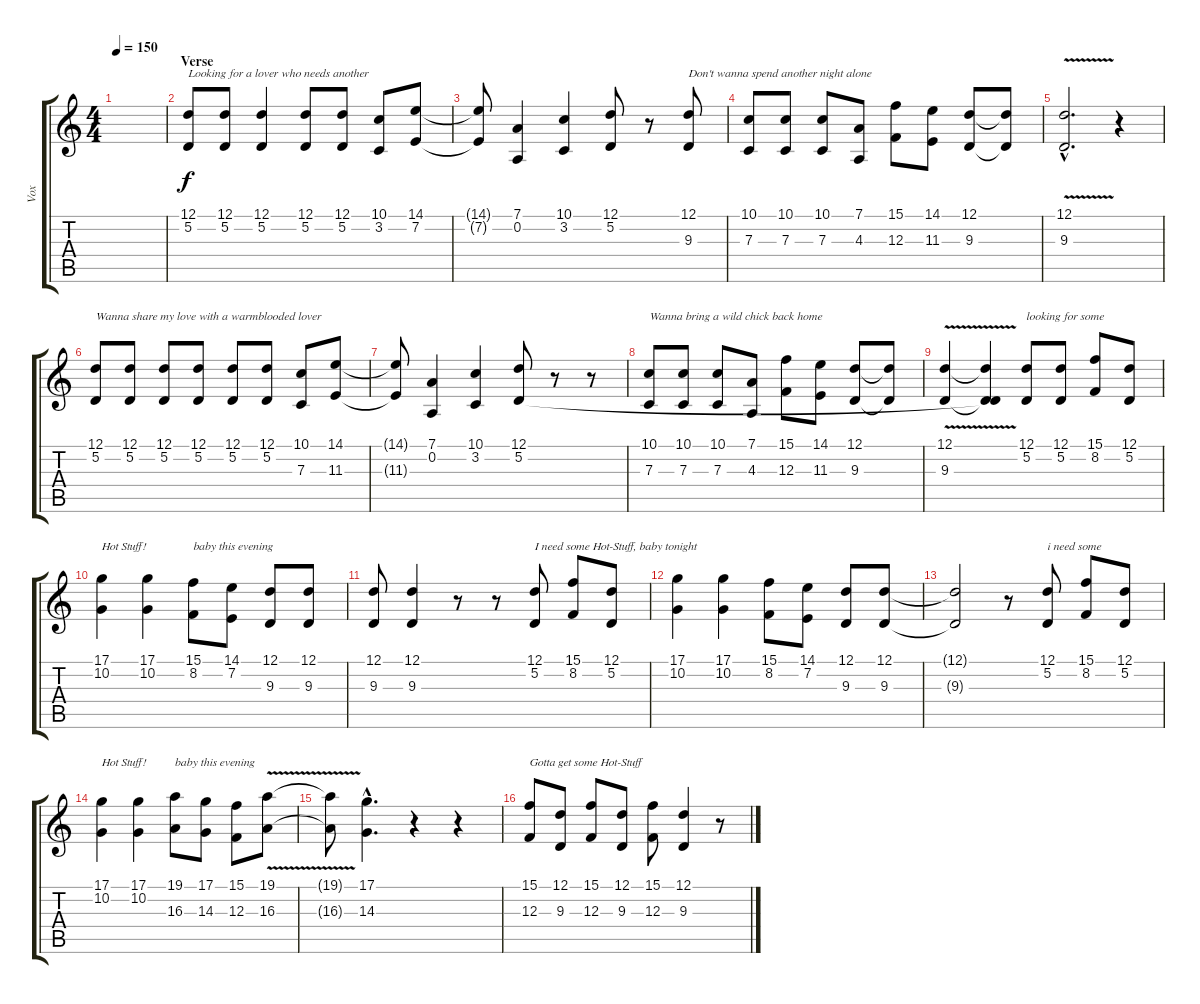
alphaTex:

\track ("Vox" "Vox") {instrument tenorsax}
\staff {score tabs}
\tuning (D4 A3 F3 C3 G2 D2) {hide}
\ts (4 4)
\tempo 150
\clef g2
\ks c
|
\section ("" "Verse")
(12.1 5.2).8{txt "Looking for a lover who needs another"} (12.1 5.2).8 (12.1 5.2).4 (12.1 5.2).8 (12.1 5.2).8 (10.1 3.2).8 (14.1 7.2).8 |
(14.1{t} 7.2{t}).8 (7.1 0.2).4 (10.1 3.2).4 (12.1 5.2).8 r.8 (12.1 9.3).8{txt "Don't wanna spend another night alone"} |
(10.1 7.3).8 (10.1 7.3).8 (10.1 7.3).8 (7.1 4.3).8 (15.1 12.3).8 (14.1 11.3).8 (12.1 9.3).8 (12.1{t} 9.3{t}).8 |
(12.1{v hac} 9.3{hac}).2{d} r.4 |
(12.1 5.2).8{txt "Wanna share my love with a warmblooded lover"} (12.1 5.2).8 (12.1 5.2).8 (12.1 5.2).8 (12.1 5.2).8 (12.1 5.2).8 (10.1 7.3).8 (14.1 11.3).8 |
(14.1{t} 11.3{t}).8 (7.1 0.2).4 (10.1 3.2).4 (12.1 5.2).8 r.8 r.8 |
(10.1 7.3).8{txt "Wanna bring a wild chick back home"} (10.1 7.3).8 (10.1 7.3).8 (7.1 4.3).8 (15.1 12.3).8 (14.1 11.3).8 (12.1 9.3).8 (12.1{t} 9.3{t}).8 |
(12.1 9.3{v}).4 (12.1{t} 5.2{t} 9.3{t}).4 (12.1 5.2).8{txt "looking for some"} (12.1 5.2).8 (15.1 8.2).8 (12.1 5.2).8 |
(17.1 10.2).4{txt "Hot Stuff!"} (17.1 10.2).4 (15.1 8.2).8{txt "baby this evening"} (14.1 7.2).8 (12.1 9.3).8 (12.1 9.3).8 |
(12.1 9.3).8 (12.1 9.3).4 r.8 r.8 (12.1 5.2).8{txt "I need some Hot-Stuff, baby tonight"} (15.1 8.2).8 (12.1 5.2).8 |
(17.1 10.2).4 (17.1 10.2).4 (15.1 8.2).8 (14.1 7.2).8 (12.1 9.3).8 (12.1 9.3).8 |
(12.1{t} 9.3{t}).2 r.8 (12.1 5.2).8{txt "i need some"} (15.1 8.2).8 (12.1 5.2).8 |
(17.1 10.2).4{txt "Hot Stuff!"} (17.1 10.2).4 (19.1 16.3).8{txt "baby this evening"} (17.1 14.3).8 (15.1 12.3).8 (19.1{v} 16.3).8 |
(19.1{t} 16.3{t}).8 (17.1{hac} 14.3{hac}).4{d} r.4 r.4 |
(15.1 12.3).8{txt "Gotta get some Hot-Stuff"} (12.1 9.3).8 (15.1 12.3).8 (12.1 9.3).8 (15.1 12.3).8 (12.1 9.3).4 r.8
